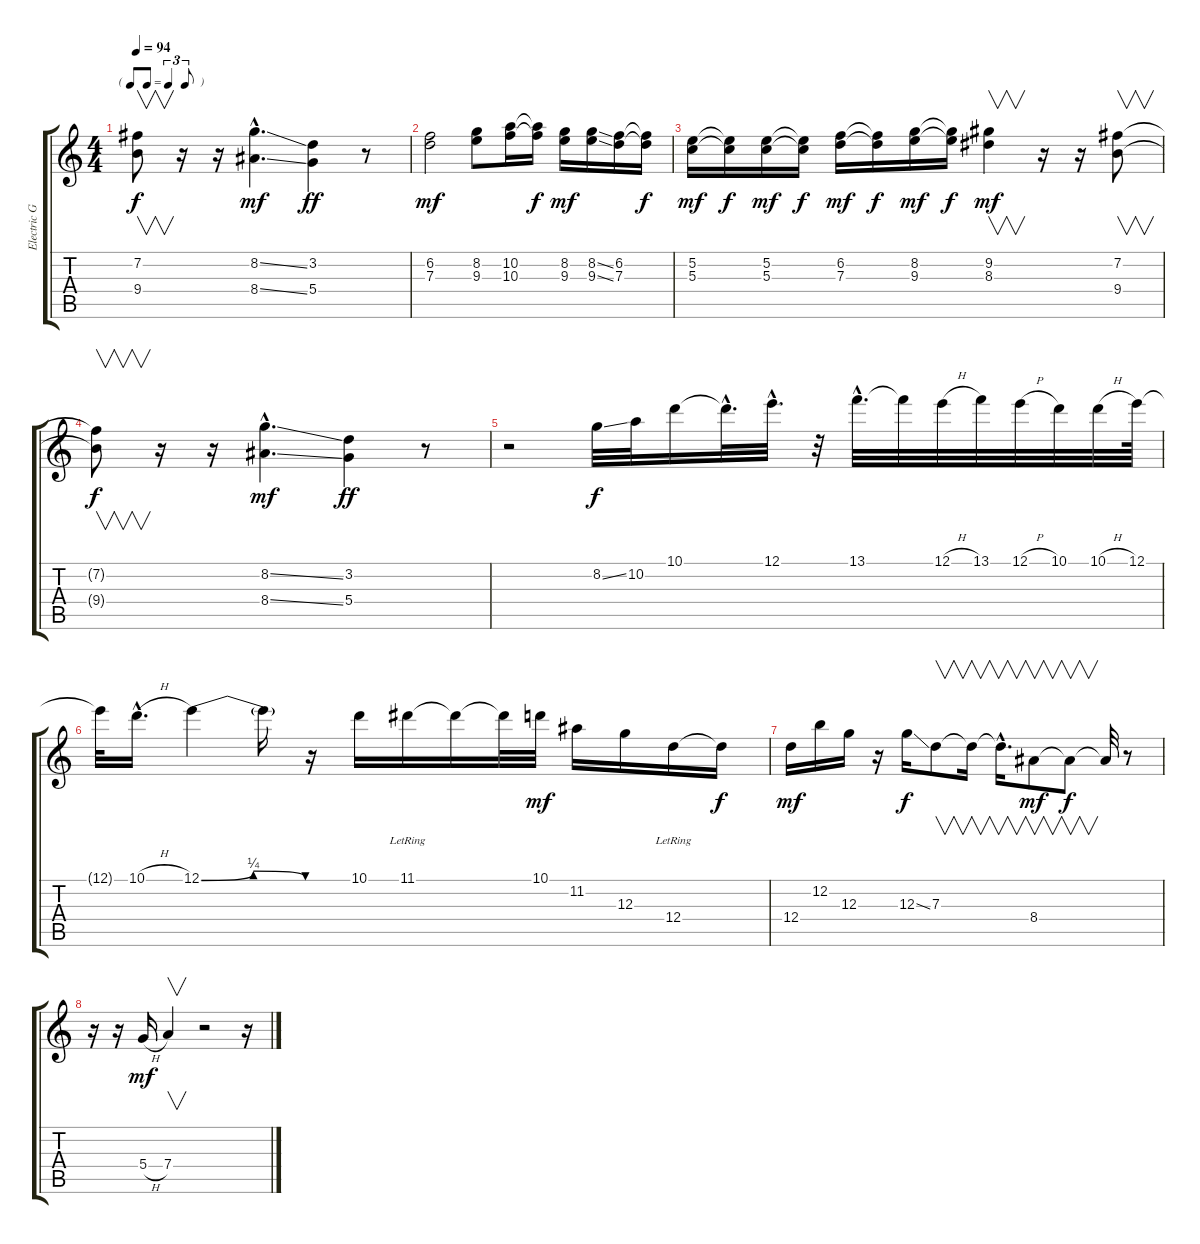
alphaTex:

\track ("Electric Guitar" "Electric G") {instrument distortionguitar}
\staff {score tabs}
\tuning (E4 B3 G3 D3 A2 E2) {hide}
\ts (4 4)
\tf triplet8th
\tempo 94
\clef g2
\ks c
(7.2{t} 9.4{t}).8{v dy f} r.16 r.16 (8.2{ss hac} 8.4{ss hac}).4{d dy mf} (3.2 5.4).4{dy ff} r.8 |
(6.2 7.3).2{dy mf volume 14 instrument electricguitarjazz} (8.2 9.3).8 (10.2 10.3).16 (10.2{t} 10.3{t}).16{dy f} (8.2 9.3).16{dy mf} (8.2{ss} 9.3{ss}).16 (6.2 7.3).16 (6.2{t} 7.3{t}).16{dy f} |
(5.2 5.3).16{dy mf} (5.2{t} 5.3{t}).16{dy f} (5.2 5.3).16{dy mf} (5.2{t} 5.3{t}).16{dy f} (6.2 7.3).16{dy mf} (6.2{t} 7.3{t}).16{dy f} (8.2 9.3).16{dy mf} (8.2{t} 9.3{t}).16{dy f} (9.2 8.3).4{v dy mf} r.16 r.16 (7.2 9.4).8{v} |
(7.2{t} 9.4{t}).8{v dy f} r.16 r.16 (8.2{ss hac} 8.4{ss hac}).4{d dy mf} (3.2 5.4).4{dy ff} r.8 |
r.2 8.2{ss}.32{dy f volume 14 instrument electricguitarjazz} 10.2.32 10.1.16 10.1{hac t}.32{d} 12.1{hac}.32{d} r.32 13.1{hac}.32{d} 13.1{t}.32 12.1{h}.32 13.1.32 12.1{h}.32 10.1.32 10.1{h}.32 12.1.64 |
12.1{t}.32 10.1{h hac}.16{d} 12.1{be (bendrelease 0 0 45 1 45 1 60 0)}.4 12.1{t}.16 r.16 10.1.16 11.1{lr}.16 11.1{t}.16 11.1{t}.32 10.1.32{dy mf} 11.2.16 12.3.16 12.4{lr}.16 12.4{t}.16{dy f} |
12.4.16{dy mf} 12.2.16 12.3.16 r.16 12.3{ss}.16{dy f} 7.3.8{v} 7.3{t}.16{v} 7.3{hac t}.16{v d} 8.4.8{v dy mf} 8.4{t}.8{v dy f} 8.4{t}.32 r.8 |
r.16 r.16 5.4{h}.16{dy mf} 7.4.4{v} r.2 r.16
